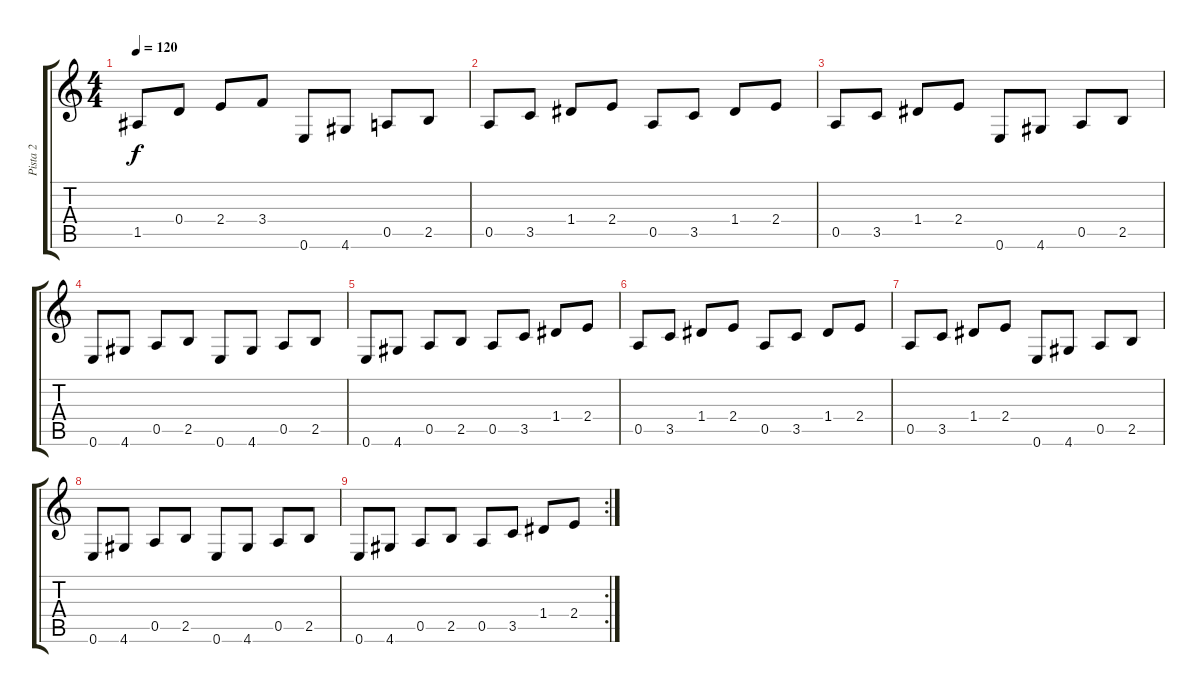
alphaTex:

\track ("Pista 2" "Pista 2") {instrument distortionguitar}
\staff {score tabs}
\tuning (E4 B3 G3 D3 A2 E2) {hide}
\ts (4 4)
\tempo 120
\clef g2
\ks c
1.5.8{dy f} 0.4.8 2.4.8 3.4.8 0.6.8 4.6.8 0.5.8 2.5.8 |
0.5.8 3.5.8 1.4.8 2.4.8 0.5.8 3.5.8 1.4.8 2.4.8 |
0.5.8 3.5.8 1.4.8 2.4.8 0.6.8 4.6.8 0.5.8 2.5.8 |
0.6.8 4.6.8 0.5.8 2.5.8 0.6.8 4.6.8 0.5.8 2.5.8 |
0.6.8 4.6.8 0.5.8 2.5.8 0.5.8 3.5.8 1.4.8 2.4.8 |
0.5.8 3.5.8 1.4.8 2.4.8 0.5.8 3.5.8 1.4.8 2.4.8 |
0.5.8 3.5.8 1.4.8 2.4.8 0.6.8 4.6.8 0.5.8 2.5.8 |
0.6.8 4.6.8 0.5.8 2.5.8 0.6.8 4.6.8 0.5.8 2.5.8 |
\rc 2
0.6.8 4.6.8 0.5.8 2.5.8 0.5.8 3.5.8 1.4.8 2.4.8
